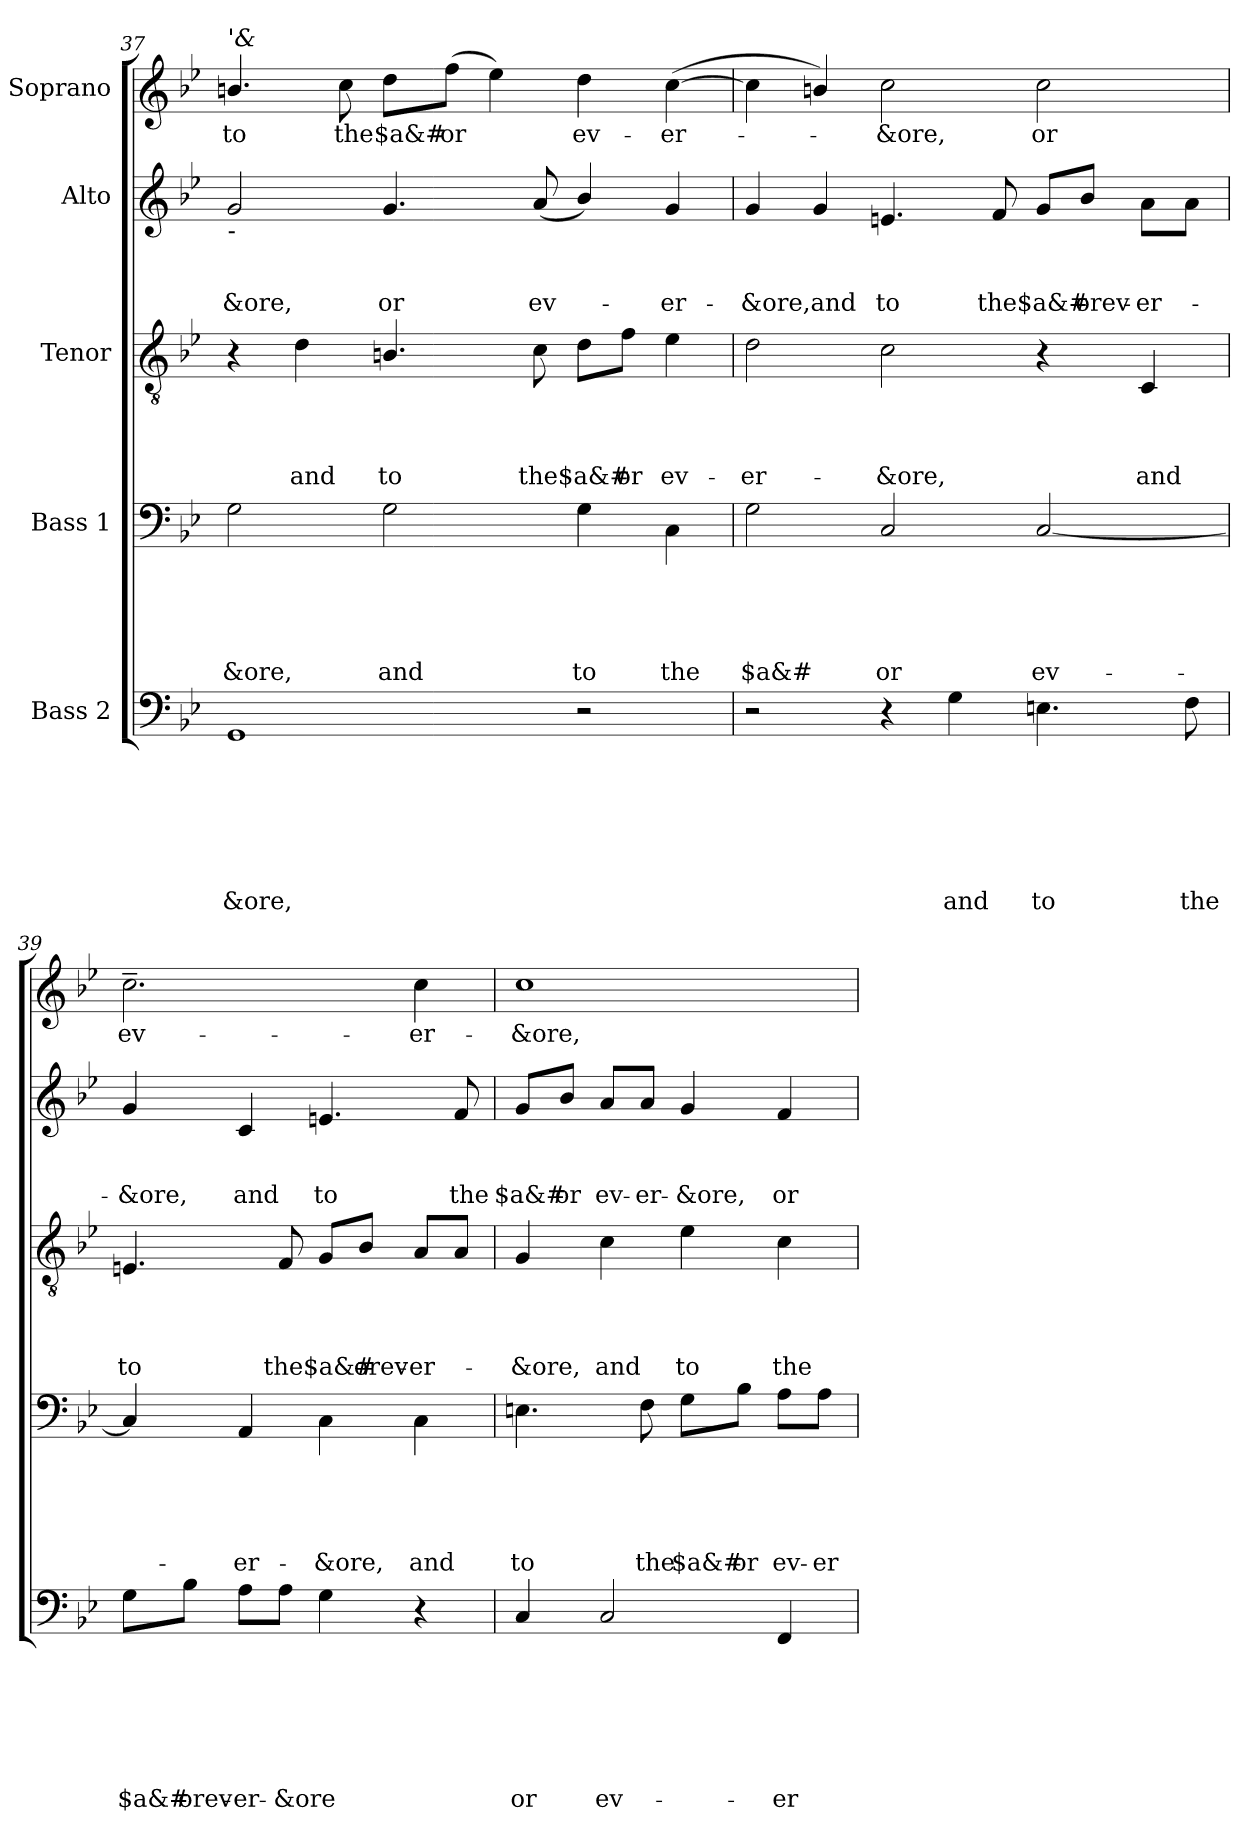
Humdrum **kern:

**kern	**text	**text	**text	**text	**text	**text	**text	**kern	**text	**text	**text	**text	**text	**kern	**text	**text	**text	**text	**kern	**text	**text	**text	**kern	**text
*part5	*part5	*part5	*part5	*part5	*part5	*part5	*part5	*part4	*part4	*part4	*part4	*part4	*part4	*part3	*part3	*part3	*part3	*part3	*part2	*part2	*part2	*part2	*part1	*part1
*staff5	*staff5	*staff5	*staff5	*staff5	*staff5	*staff5	*staff5	*staff4	*staff4	*staff4	*staff4	*staff4	*staff4	*staff3	*staff3	*staff3	*staff3	*staff3	*staff2	*staff2	*staff2	*staff2	*staff1	*staff1
*I"Bass 2	*	*	*	*	*	*	*	*I"Bass 1	*	*	*	*	*	*I"Tenor	*	*	*	*	*I"Alto	*	*	*	*I"Soprano	*
!!LO:LB:g=z
*clefF4	*	*	*	*	*	*	*	*clefF4	*	*	*	*	*	*clefGv2	*	*	*	*	*clefG2	*	*	*	*clefG2	*
*k[b-e-]	*	*	*	*	*	*	*	*k[b-e-]	*	*	*	*	*	*k[b-e-]	*	*	*	*	*k[b-e-]	*	*	*	*k[b-e-]	*
*B-:	*	*	*	*	*	*	*	*B-:	*	*	*	*	*	*B-:	*	*	*	*	*B-:	*	*	*	*B-:	*
=37	=37	=37	=37	=37	=37	=37	=37	=37	=37	=37	=37	=37	=37	=37	=37	=37	=37	=37	=37	=37	=37	=37	=37	=37
!	!	!	!	!	!	!	!	!	!	!	!	!	!	!	!	!	!	!	!	!	!	!	!LO:TX:a:i:t='&	!
!	!	!	!	!	!	!	!	!	!	!	!	!	!	!	!	!	!	!	!LO:TX:b:t=-	!	!	!	!	!
!	!	!	!	!	!	!	!LO:LY:b	!	!	!	!	!	!LO:LY:b	!	!	!	!	!	!	!	!	!LO:LY:b	!	!LO:LY:b
1GG	.	.	.	.	.	.	-&ore,	2G\	.	.	.	.	-&ore,	4r	.	.	.	.	2g/	.	.	-&ore,	4.bn/	to
!	!	!	!	!	!	!	!	!	!	!	!	!	!	!	!	!	!	!LO:LY:b	!	!	!	!	!	!
.	.	.	.	.	.	.	.	.	.	.	.	.	.	4d\	.	.	.	and	.	.	.	.	.	.
!	!	!	!	!	!	!	!	!	!	!	!	!	!	!	!	!	!	!	!	!	!	!	!	!LO:LY:b
.	.	.	.	.	.	.	.	.	.	.	.	.	.	.	.	.	.	.	.	.	.	.	8cc\	the
!	!	!	!	!	!	!	!	!	!	!	!	!	!LO:LY:b	!	!	!	!	!LO:LY:b	!	!	!	!LO:LY:b	!	!LO:LY:b
.	.	.	.	.	.	.	.	2G\	.	.	.	.	and	4.Bn/	.	.	.	to	4.g/	.	.	or	8dd\L	$a&#
!	!	!	!	!	!	!	!	!	!	!	!	!	!	!	!	!	!	!	!	!	!	!	!	!LO:LY:b
.	.	.	.	.	.	.	.	.	.	.	.	.	.	.	.	.	.	.	.	.	.	.	(>8ff\J	or
.	.	.	.	.	.	.	.	.	.	.	.	.	.	.	.	.	.	.	.	.	.	.	4ee-\)	.
!	!	!	!	!	!	!	!	!	!	!	!	!	!	!	!	!	!	!LO:LY:b	!	!	!	!LO:LY:b	!	!
.	.	.	.	.	.	.	.	.	.	.	.	.	.	8c\	.	.	.	the$a&#	(<8a/	.	.	ev-	.	.
!	!	!	!	!	!	!	!	!	!	!	!	!	!LO:LY:b	!	!	!	!	!	!	!	!	!	!	!LO:LY:b
2r	.	.	.	.	.	.	.	4G\	.	.	.	.	to	8d\L	.	.	.	.	4b-/)	.	.	.	4dd\	ev-
!	!	!	!	!	!	!	!	!	!	!	!	!	!	!	!	!	!	!LO:LY:b	!	!	!	!	!	!
.	.	.	.	.	.	.	.	.	.	.	.	.	.	8f\J	.	.	.	or	.	.	.	.	.	.
!	!	!	!	!	!	!	!	!	!	!	!	!	!LO:LY:b	!	!	!	!	!LO:LY:b	!	!	!	!LO:LY:b	!	!LO:LY:b
.	.	.	.	.	.	.	.	4C\	.	.	.	.	the	4e-\	.	.	.	ev-	4g/	.	.	-er-	(>[>4cc\	-er-
=38	=38	=38	=38	=38	=38	=38	=38	=38	=38	=38	=38	=38	=38	=38	=38	=38	=38	=38	=38	=38	=38	=38	=38	=38
!	!	!	!	!	!	!	!	!	!	!	!	!	!LO:LY:b	!	!	!	!	!LO:LY:b	!	!	!	!LO:LY:b	!	!
2r	.	.	.	.	.	.	.	2G\	.	.	.	.	$a&#	2d\	.	.	.	-er-	4g/	.	.	-&ore,and	4cc\]	.
.	.	.	.	.	.	.	.	.	.	.	.	.	.	.	.	.	.	.	4g/	.	.	.	4bn/)	.
!	!	!	!	!	!	!	!	!	!	!	!	!	!LO:LY:b	!	!	!	!	!LO:LY:b	!	!	!	!LO:LY:b	!	!LO:LY:b
4r	.	.	.	.	.	.	.	2C/	.	.	.	.	or	2c\	.	.	.	-&ore,	4.en/	.	.	to	2cc\	-&ore,
!	!	!	!	!	!	!	!LO:LY:b	!	!	!	!	!	!	!	!	!	!	!	!	!	!	!	!	!
4G\	.	.	.	.	.	.	and	.	.	.	.	.	.	.	.	.	.	.	.	.	.	.	.	.
!	!	!	!	!	!	!	!	!	!	!	!	!	!	!	!	!	!	!	!	!	!	!LO:LY:b	!	!
.	.	.	.	.	.	.	.	.	.	.	.	.	.	.	.	.	.	.	8f/	.	.	the$a&#	.	.
!	!	!	!	!	!	!	!LO:LY:b	!	!	!	!	!	!LO:LY:b	!	!	!	!	!	!	!	!	!	!	!LO:LY:b
4.En\	.	.	.	.	.	.	to	[<2C/	.	.	.	.	ev-	4r	.	.	.	.	8g/L	.	.	.	2cc\	or
!	!	!	!	!	!	!	!	!	!	!	!	!	!	!	!	!	!	!	!	!	!	!LO:LY:b	!	!
.	.	.	.	.	.	.	.	.	.	.	.	.	.	.	.	.	.	.	8b-/J	.	.	orev-	.	.
!	!	!	!	!	!	!	!	!	!	!	!	!	!	!	!	!	!	!LO:LY:b	!	!	!	!LO:LY:b	!	!
.	.	.	.	.	.	.	.	.	.	.	.	.	.	4C/	.	.	.	and	8a\L	.	.	-er-	.	.
!	!	!	!	!	!	!	!LO:LY:b	!	!	!	!	!	!	!	!	!	!	!	!	!	!	!	!	!
8F\	.	.	.	.	.	.	the	.	.	.	.	.	.	.	.	.	.	.	8a\J	.	.	.	.	.
=39	=39	=39	=39	=39	=39	=39	=39	=39	=39	=39	=39	=39	=39	=39	=39	=39	=39	=39	=39	=39	=39	=39	=39	=39
!	!	!	!	!	!	!	!LO:LY:b	!	!	!	!	!	!	!	!	!	!	!LO:LY:b	!	!	!	!LO:LY:b	!	!LO:LY:b
8G\L	.	.	.	.	.	.	$a&#	4C/]	.	.	.	.	.	4.En/	.	.	.	to	4g/	.	.	-&ore,	2.cc~>\	ev-
!	!	!	!	!	!	!	!LO:LY:b	!	!	!	!	!	!	!	!	!	!	!	!	!	!	!	!	!
8B-\J	.	.	.	.	.	.	orev-	.	.	.	.	.	.	.	.	.	.	.	.	.	.	.	.	.
!	!	!	!	!	!	!	!LO:LY:b	!	!	!	!	!	!LO:LY:b	!	!	!	!	!	!	!	!	!LO:LY:b	!	!
8A\L	.	.	.	.	.	.	-er-	4AA/	.	.	.	.	-er-	.	.	.	.	.	4c/	.	.	and	.	.
!	!	!	!	!	!	!	!LO:LY:b	!	!	!	!	!	!	!	!	!	!	!LO:LY:b	!	!	!	!	!	!
8A\J	.	.	.	.	.	.	-&ore	.	.	.	.	.	.	8F/	.	.	.	the$a&#	.	.	.	.	.	.
!	!	!	!	!	!	!	!	!	!	!	!	!	!LO:LY:b	!	!	!	!	!	!	!	!	!LO:LY:b	!	!
4G\	.	.	.	.	.	.	.	4C\	.	.	.	.	-&ore,	8G/L	.	.	.	.	4.en/	.	.	to	.	.
!	!	!	!	!	!	!	!	!	!	!	!	!	!	!	!	!	!	!LO:LY:b	!	!	!	!	!	!
.	.	.	.	.	.	.	.	.	.	.	.	.	.	8B-/J	.	.	.	orev-	.	.	.	.	.	.
!	!	!	!	!	!	!	!	!	!	!	!	!	!LO:LY:b	!	!	!	!	!LO:LY:b	!	!	!	!	!	!LO:LY:b
4r	.	.	.	.	.	.	.	4C\	.	.	.	.	and	8A/L	.	.	.	-er-	.	.	.	.	4cc\	-er-
!	!	!	!	!	!	!	!	!	!	!	!	!	!	!	!	!	!	!	!	!	!	!LO:LY:b	!	!
.	.	.	.	.	.	.	.	.	.	.	.	.	.	8A/J	.	.	.	.	8f/	.	.	the	.	.
=40	=40	=40	=40	=40	=40	=40	=40	=40	=40	=40	=40	=40	=40	=40	=40	=40	=40	=40	=40	=40	=40	=40	=40	=40
!	!	!	!	!	!	!	!LO:LY:b	!	!	!	!	!	!LO:LY:b	!	!	!	!	!LO:LY:b	!	!	!	!LO:LY:b	!	!LO:LY:b
4C/	.	.	.	.	.	.	or	4.En\	.	.	.	.	to	4G/	.	.	.	-&ore,	8g/L	.	.	$a&#	1cc	-&ore,
!	!	!	!	!	!	!	!	!	!	!	!	!	!	!	!	!	!	!	!	!	!	!LO:LY:b	!	!
.	.	.	.	.	.	.	.	.	.	.	.	.	.	.	.	.	.	.	8b-/J	.	.	or	.	.
!	!	!	!	!	!	!	!LO:LY:b	!	!	!	!	!	!	!	!	!	!	!LO:LY:b	!	!	!	!LO:LY:b	!	!
2C/	.	.	.	.	.	.	ev-	.	.	.	.	.	.	4c\	.	.	.	and	8a/L	.	.	ev-	.	.
!	!	!	!	!	!	!	!	!	!	!	!	!	!LO:LY:b	!	!	!	!	!	!	!	!	!LO:LY:b	!	!
.	.	.	.	.	.	.	.	8F\	.	.	.	.	the	.	.	.	.	.	8a/J	.	.	-er-	.	.
!	!	!	!	!	!	!	!	!	!	!	!	!	!LO:LY:b	!	!	!	!	!LO:LY:b	!	!	!	!LO:LY:b	!	!
.	.	.	.	.	.	.	.	8G\L	.	.	.	.	$a&#	4e-\	.	.	.	to	4g/	.	.	-&ore,	.	.
!	!	!	!	!	!	!	!	!	!	!	!	!	!LO:LY:b	!	!	!	!	!	!	!	!	!	!	!
.	.	.	.	.	.	.	.	8B-\J	.	.	.	.	or	.	.	.	.	.	.	.	.	.	.	.
!	!	!	!	!	!	!	!LO:LY:b	!	!	!	!	!	!LO:LY:b	!	!	!	!	!LO:LY:b	!	!	!	!LO:LY:b	!	!
4FF/	.	.	.	.	.	.	-er-	8A\L	.	.	.	.	ev-	4c\	.	.	.	the	4f/	.	.	or	.	.
!	!	!	!	!	!	!	!	!	!	!	!	!	!LO:LY:b	!	!	!	!	!	!	!	!	!	!	!
.	.	.	.	.	.	.	.	8A\J	.	.	.	.	-er-	.	.	.	.	.	.	.	.	.	.	.
=	=	=	=	=	=	=	=	=	=	=	=	=	=	=	=	=	=	=	=	=	=	=	=	=
*-	*-	*-	*-	*-	*-	*-	*-	*-	*-	*-	*-	*-	*-	*-	*-	*-	*-	*-	*-	*-	*-	*-	*-	*-
